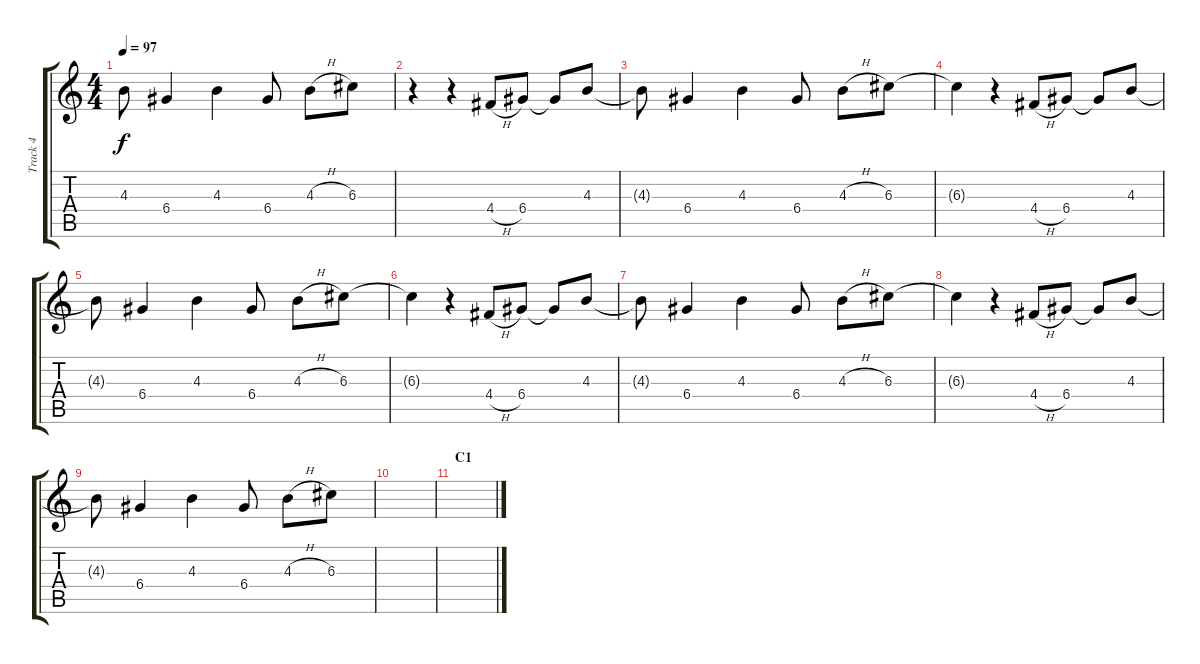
\track ("Track 4" "Track 4") {instrument electricguitarclean}
\staff {score tabs}
\tuning (E4 B3 G3 D3 A2 E2) {hide}
\ts (4 4)
\tempo 97
\clef g2
\ks c
4.3{t}.8{dy f} 6.4.4 4.3.4 6.4.8 4.3{h}.8 6.3.8 |
r.4 r.4 4.4{h}.8 6.4.8 6.4{t}.8 4.3.8 |
4.3{t}.8 6.4.4 4.3.4 6.4.8 4.3{h}.8 6.3.8 |
6.3{t}.4 r.4 4.4{h}.8 6.4.8 6.4{t}.8 4.3.8 |
4.3{t}.8 6.4.4 4.3.4 6.4.8 4.3{h}.8 6.3.8 |
6.3{t}.4 r.4 4.4{h}.8 6.4.8 6.4{t}.8 4.3.8 |
4.3{t}.8 6.4.4 4.3.4 6.4.8 4.3{h}.8 6.3.8 |
6.3{t}.4 r.4 4.4{h}.8 6.4.8 6.4{t}.8 4.3.8 |
4.3{t}.8 6.4.4 4.3.4 6.4.8 4.3{h}.8 6.3.8 |
|
\section ("" "C1")
